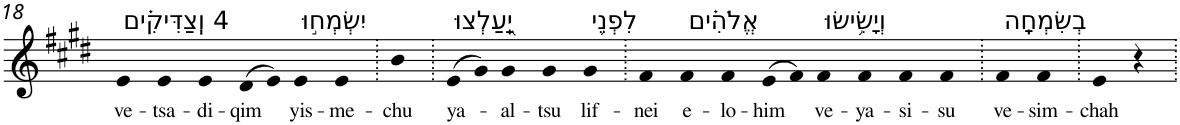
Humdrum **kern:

**kern	**text
*part1	*part1
*staff1	*staff1
*I"Piano	*
*I'Pno	*
!!LO:PB:g=z
*clefG2	*
*k[f#c#g#d#]	*
*E:	*
=18	=18
!LO:TX:a:t=4 וְֽצַדִּיקִ֗ים	!
!	!LO:LY:b
4e	ve-
!	!LO:LY:b
4e	-tsa-
!	!LO:LY:b
4e	-di-
!	!LO:LY:b
(>8d#	-qim
8e)	.
!LO:TX:a:t=יִשְׂמְח֣וּ	!
!	!LO:LY:b
4e	yis-
!	!LO:LY:b
4e	-me-
=19.	=19.
!	!LO:LY:b
4b	-chu
=20.	=20.
!LO:TX:a:t=יַֽ֭עַלְצוּ	!
!	!LO:LY:b
(>8e	ya-
8g#)	.
!	!LO:LY:b
4g#	-al-
!	!LO:LY:b
4g#	-tsu
!LO:TX:a:t=לִפְנֵ֥י	!
!	!LO:LY:b
4g#	lif-
=21.	=21.
!	!LO:LY:b
4f#	-nei
!LO:TX:a:t=אֱלֹהִ֗ים	!
!	!LO:LY:b
4f#	e-
!	!LO:LY:b
4f#	-lo-
!	!LO:LY:b
(>8e	-him
8f#)	.
!LO:TX:a:t=וְיָשִׂ֥ישׂוּ	!
!	!LO:LY:b
4f#	ve-
!	!LO:LY:b
4f#	-ya-
!	!LO:LY:b
4f#	-si-
!	!LO:LY:b
4f#	-su
=22.	=22.
!LO:TX:a:t=בְשִׂמְחָֽה	!
!	!LO:LY:b
4f#	ve-
!	!LO:LY:b
4f#	-sim-
=23.	=23.
!	!LO:LY:b
4e	-chah
4r	.
=.	=.
*-	*-
